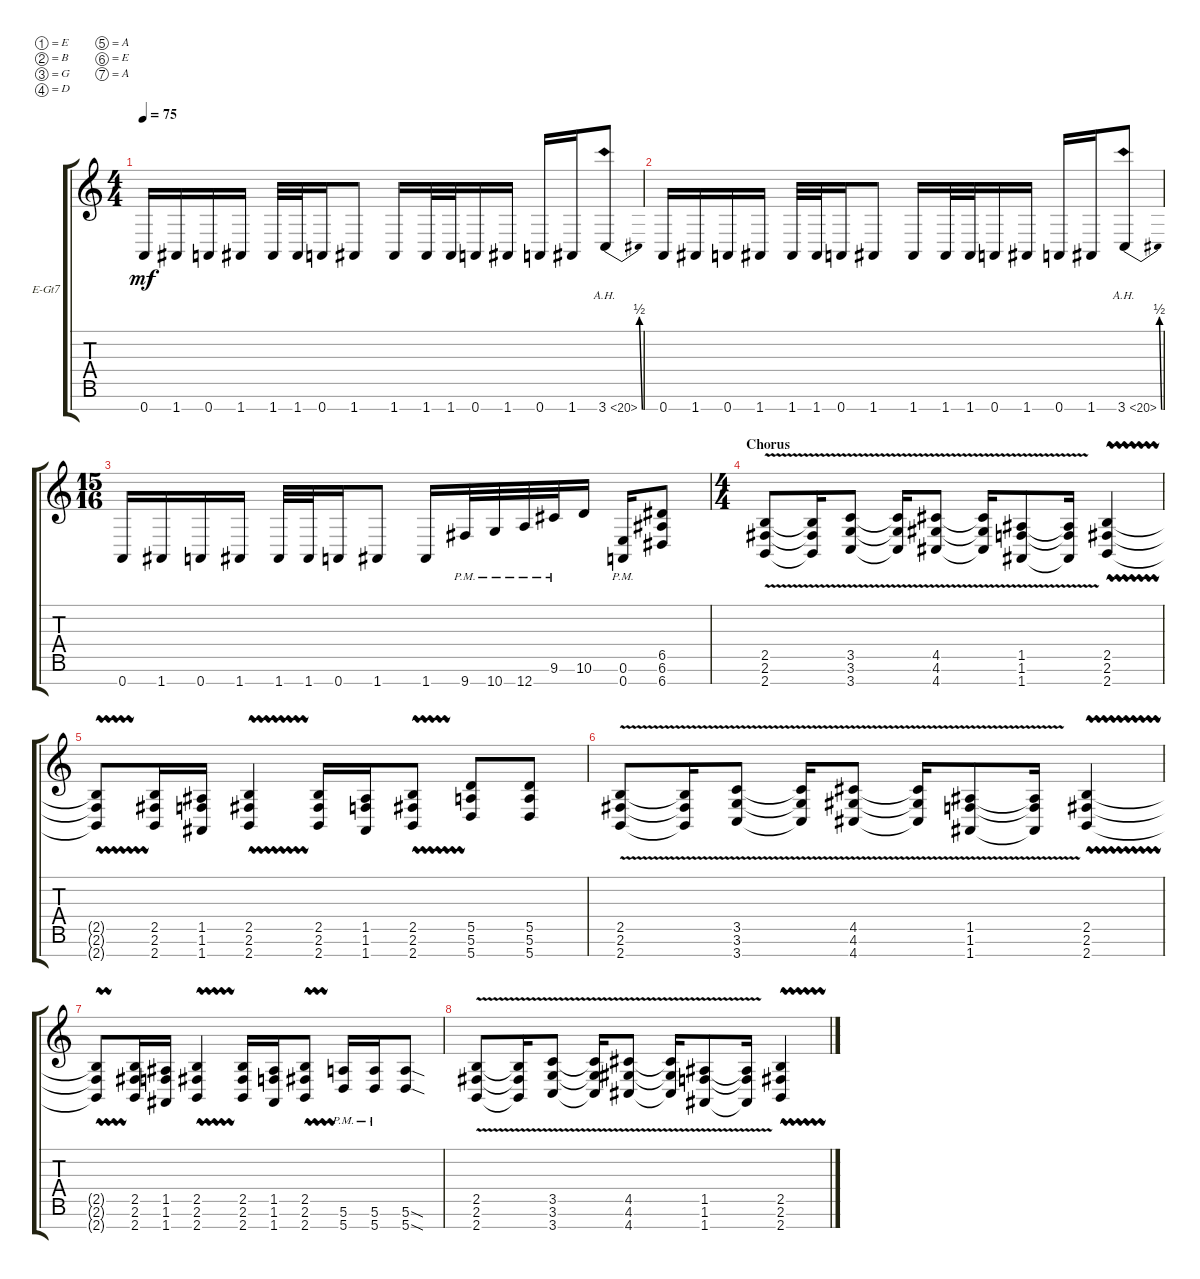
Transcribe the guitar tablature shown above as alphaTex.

\defaultSystemsLayout 4
\bracketExtendMode groupsimilarinstruments
\firstSystemTrackNameOrientation horizontal
\otherSystemsTrackNameOrientation horizontal
\track ("Gtr_2" "E-Gt7") {instrument distortionguitar}
\staff {score tabs}
\tuning (E4 B3 G3 D3 A2 E2 A1)
\ts (4 4)
\tempo 75
\clef g2
\ks c
0.7.16{dy mf} 1.7.16 0.7.16 1.7.16 1.7.32 1.7.32 0.7.16 1.7.8 1.7.16 1.7.32 1.7.32 0.7.16 1.7.16 0.7.16 1.7.16 3.7{be (bend 0 0 39 2) ah 17}.8 |
0.7.16 1.7.16 0.7.16 1.7.16 1.7.32 1.7.32 0.7.16 1.7.8 1.7.16 1.7.32 1.7.32 0.7.16 1.7.16 0.7.16 1.7.16 3.7{be (bend 0 0 39 2) ah 17}.8 |
\ts (15 16)
0.7.16 1.7.16 0.7.16 1.7.16 1.7.32 1.7.32 0.7.16 1.7.8 1.7.16 9.7{pm}.32 10.7{pm}.32 12.7{pm}.32 9.6{pm}.32 10.6.16 (0.7 0.6{pm}).16 (6.7 6.6 6.5).8 |
\ts (4 4)
\section ("" "Chorus")
\scale
0.522859 (2.7{v} 2.6 2.5).8 (2.7{t} 2.6{t} 2.5{t}).16 (3.7{v} 3.6 3.5).8 (3.7{t} 3.6{t} 3.5{t}).16 (4.7{v} 4.6 4.5).8 (4.7{t} 4.6{t} 4.5{t}).16 (1.7{v} 1.6 1.5).8 (1.7{t} 1.6{t} 1.5{t}).16 (2.7{vw} 2.6 2.5).4 |
\scale
0.477035 (2.7{t} 2.6{t} 2.5{t}).8 (2.7 2.6 2.5).16 (1.7 1.6 1.5).16 (2.7{vw} 2.6 2.5).4 (2.7 2.6 2.5).16 (1.7 1.6 1.5).16 (2.7{vw} 2.6 2.5).8 (5.7 5.6 5.5).8 (5.7 5.6 5.5).8 |
(2.7{v} 2.6 2.5).8 (2.7{t} 2.6{t} 2.5{t}).16 (3.7{v} 3.6 3.5).8 (3.7{t} 3.6{t} 3.5{t}).16 (4.7{v} 4.6 4.5).8 (4.7{t} 4.6{t} 4.5{t}).16 (1.7{v} 1.6 1.5).8 (1.7{t} 1.6{t} 1.5{t}).16 (2.7{vw} 2.6 2.5).4 |
(2.7{t} 2.6{t} 2.5{t}).8 (2.7 2.6 2.5).16 (1.7 1.6 1.5).16 (2.7{vw} 2.6 2.5).4 (2.7 2.6 2.5).16 (1.7 1.6 1.5).16 (2.7{vw} 2.6 2.5).8 (5.7{pm} 5.6{pm}).16 (5.7{pm} 5.6{pm}).16 (5.7{sod} 5.6{sod}).8 |
\scale
0.526879 (2.7{v} 2.6 2.5).8 (2.7{t} 2.6{t} 2.5{t}).16 (3.7{v} 3.6 3.5).8 (3.7{t} 3.6{t} 3.5{t}).16 (4.7{v} 4.6 4.5).8 (4.7{t} 4.6{t} 4.5{t}).16 (1.7{v} 1.6 1.5).8 (1.7{t} 1.6{t} 1.5{t}).16 (2.7{vw} 2.6 2.5).4
